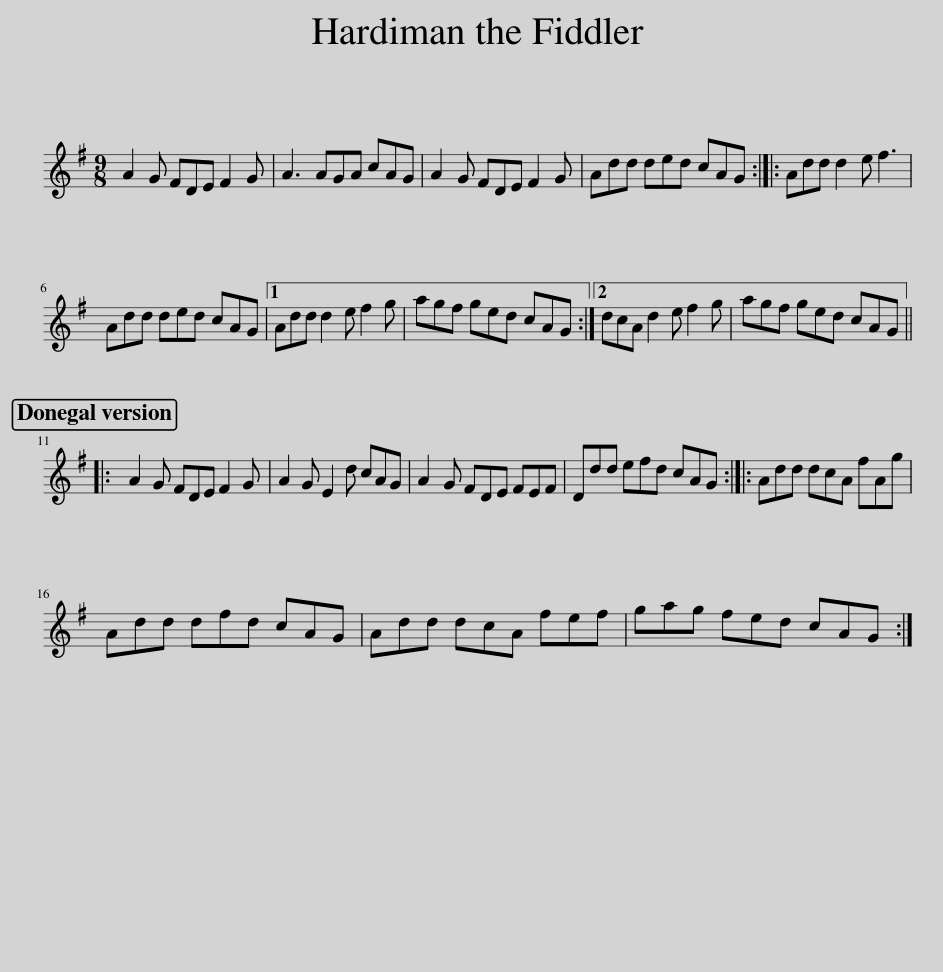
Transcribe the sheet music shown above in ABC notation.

X:1
L:1/8
M:9/8
I:linebreak $
K:G
V:1 treble
V:1
 A2 G FDE F2 G | A3 AGA cAG | A2 G FDE F2 G | Add ded cAG :: Add d2 e f3 |$ %5
 Add ded cAG |1 Add d2 e f2 g | agf ged cAG :|2 dcA d2 e f2 g | agf ged cAG |:$ %10
 A2 G FDE F2 G | A2 G E2 d cAG | A2 G FDE FEF | Ddd efd cAG :: Add dcA fAg |$ %15
 Add dfd cAG | Add dcA fef | gag fed cAG :| %18
